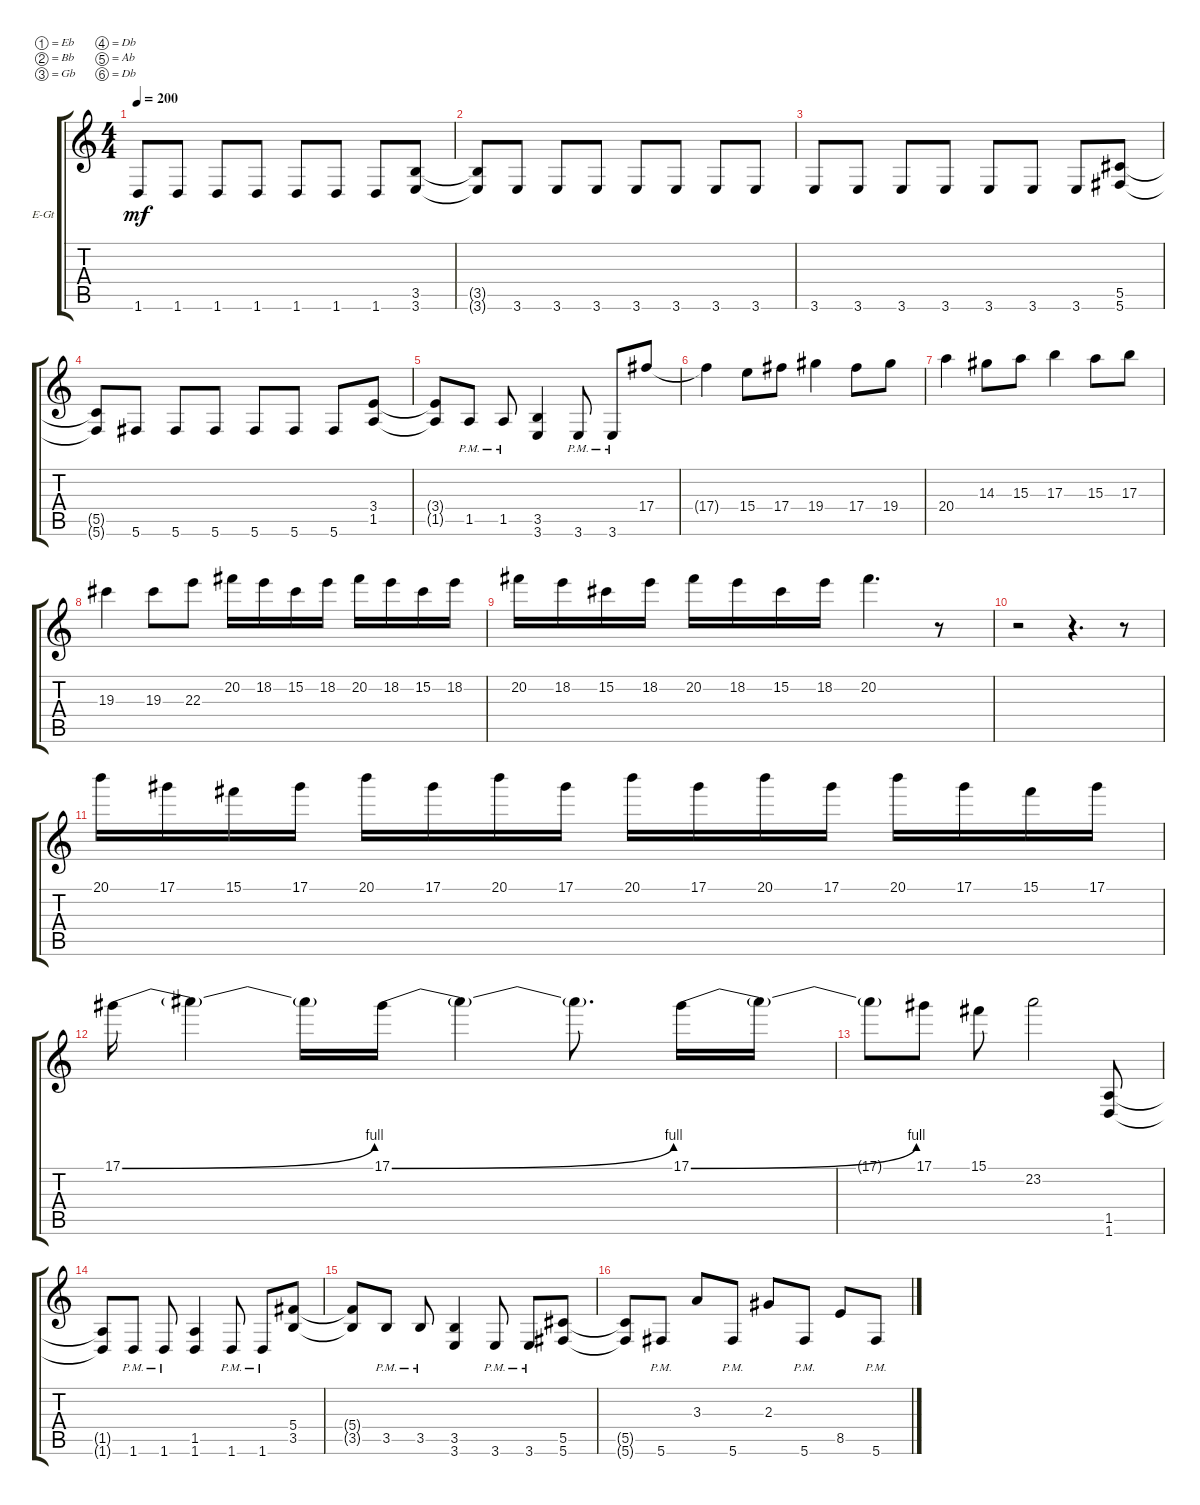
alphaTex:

\bracketExtendMode groupsimilarinstruments
\firstSystemTrackNameOrientation horizontal
\otherSystemsTrackNameOrientation horizontal
\track ("Rythym Guitar" "E-Gt") {instrument electricguitarclean}
\staff {score tabs}
\tuning (Eb4 Bb3 Gb3 Db3 Ab2 Db2)
\ts (4 4)
\tempo 200
\clef g2
\ks c
1.6.8{dy mf} 1.6.8 1.6.8 1.6.8 1.6.8 1.6.8 1.6.8 (3.6 3.5).8 |
(3.6{t} 3.5{t}).8 3.6.8 3.6.8 3.6.8 3.6.8 3.6.8 3.6.8 3.6.8 |
3.6.8 3.6.8 3.6.8 3.6.8 3.6.8 3.6.8 3.6.8 (5.6 5.5).8 |
(5.6{t} 5.5{t}).8 5.6.8 5.6.8 5.6.8 5.6.8 5.6.8 5.6.8 (1.5 3.4).8 |
(1.5{t} 3.4{t}).8 1.5{pm}.8 1.5{pm}.8 (3.6 3.5).4 3.6{pm}.8 3.6{pm}.8 17.4.8 |
17.4{t}.4 15.4.8 17.4.8 19.4.4 17.4.8 19.4.8 |
20.4.4 14.3.8 15.3.8 17.3.4 15.3.8 17.3.8 |
19.3.4 19.3.8 22.3.8 20.2.16 18.2.16 15.2.16 18.2.16 20.2.16 18.2.16 15.2.16 18.2.16 |
20.2.16 18.2.16 15.2.16 18.2.16 20.2.16 18.2.16 15.2.16 18.2.16 20.2.4{d} r.8 |
r.2 r.4{d} r.8 |
20.1.16 17.1.16 15.1.16 17.1.16 20.1.16 17.1.16 20.1.16 17.1.16 20.1.16 17.1.16 20.1.16 17.1.16 20.1.16 17.1.16 15.1.16 17.1.16 |
17.1{be (bend 0 0 15 4)}.16 17.1{t}.4 17.1{t}.16 17.1{be (bend 0 0 15 4)}.16 17.1{t}.4 17.1{t}.8{d} 17.1{be (bend 0 0 15 4)}.16 17.1{t}.16 |
17.1{t}.8 17.1.8 15.1.8 23.2.2 (1.5 1.6).8 |
(1.5{t} 1.6{t}).8 1.6{pm}.8 1.6{pm}.8 (1.5 1.6).4 1.6{pm}.8 1.6{pm}.8 (3.5 5.4).8 |
(3.5{t} 5.4{t}).8 3.5{pm}.8 3.5{pm}.8 (3.6 3.5).4 3.6{pm}.8 3.6{pm}.8 (5.6 5.5).8 |
(5.6{t} 5.5{t}).8 5.6{pm}.8 3.3.8 5.6{pm}.8 2.3.8 5.6{pm}.8 8.5.8 5.6{pm}.8
